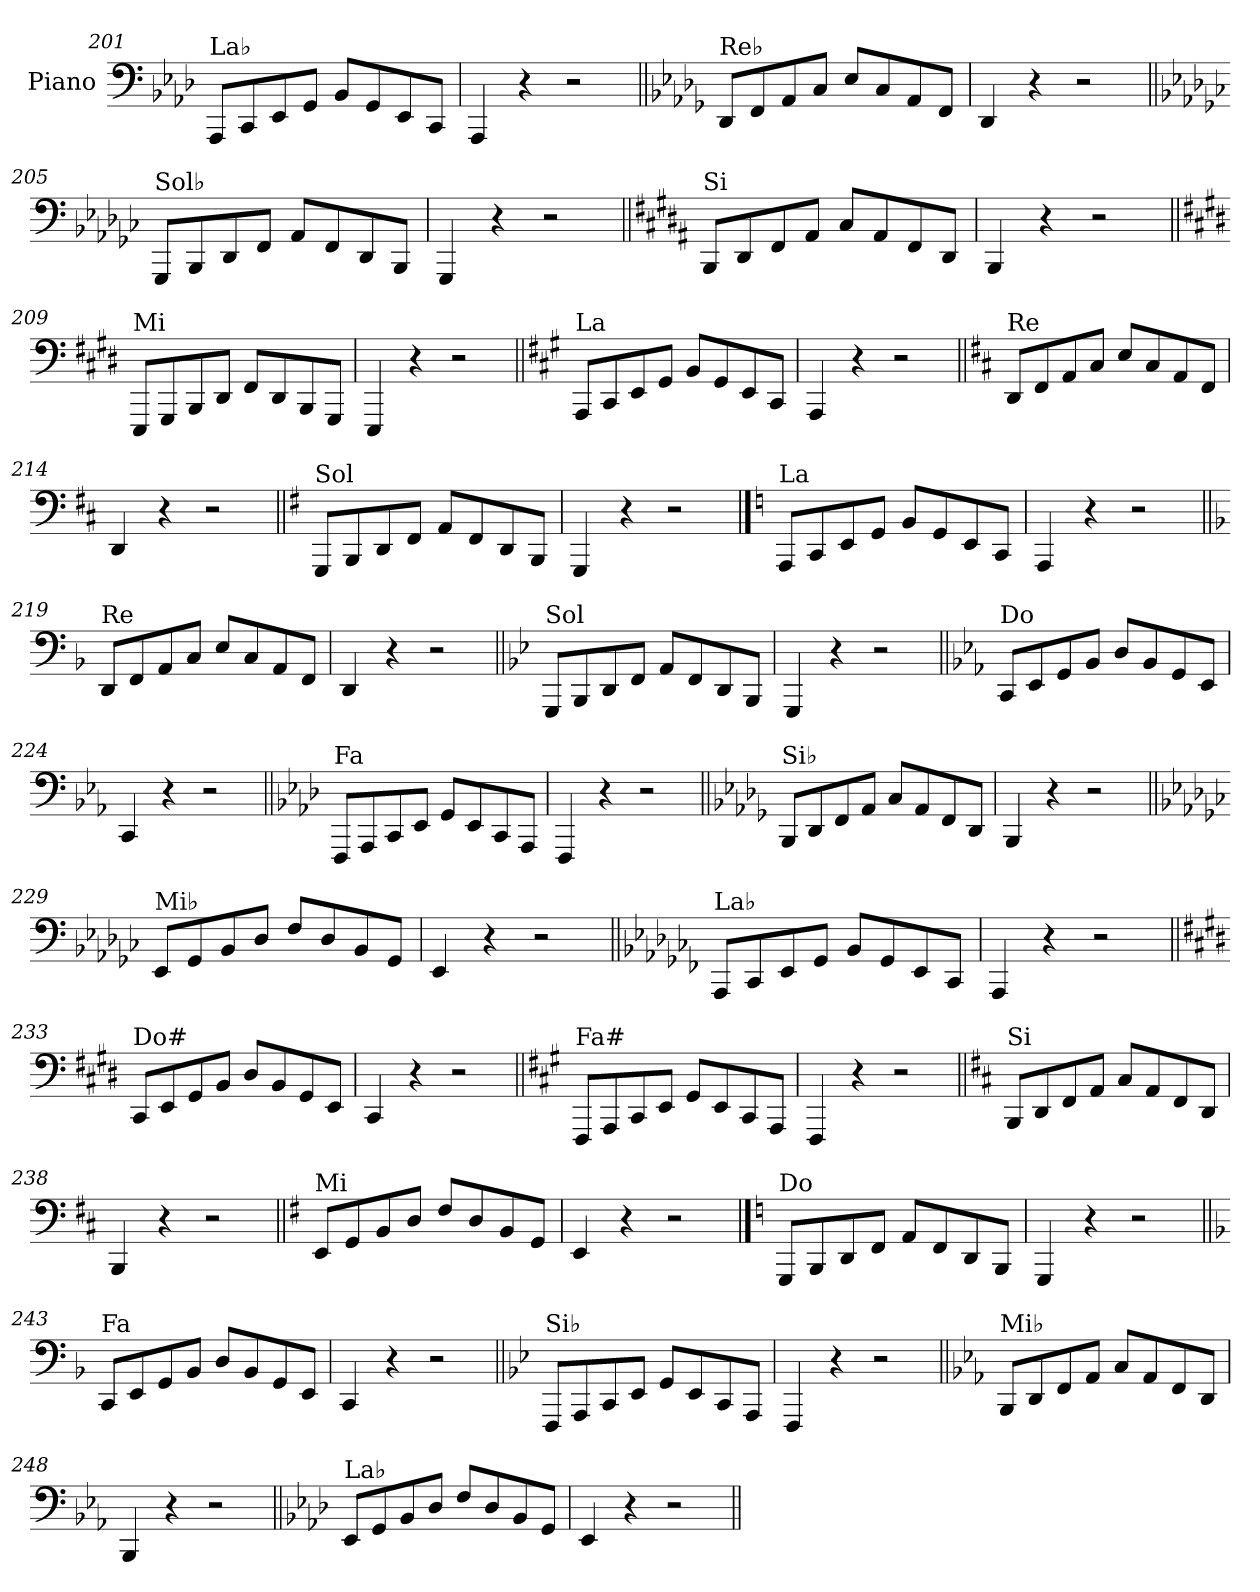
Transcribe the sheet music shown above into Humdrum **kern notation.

**kern
*part1
*staff1
*I"Piano
*I'Pno.
*clefF4
*k[b-e-a-d-]
=201
!LO:TX:a:t=La♭
8AAA-/L
8CC/
8EE-/
8GG/J
8BB-/L
8GG/
8EE-/
8CC/J
=202
4AAA-/
4r
2r
=203||
*k[b-e-a-d-g-]
!LO:TX:a:t=Re♭
8DD-/L
8FF/
8AA-/
8C/J
8E-/L
8C/
8AA-/
8FF/J
=204
4DD-/
4r
2r
!!LO:LB:g=z
=205||
*k[b-e-a-d-g-c-]
!LO:TX:a:t=Sol♭
8GGG-/L
8BBB-/
8DD-/
8FF/J
8AA-/L
8FF/
8DD-/
8BBB-/J
=206
4GGG-/
4r
2r
=207||
*k[f#c#g#d#a#]
!LO:TX:a:t=Si
8BBB/L
8DD#/
8FF#/
8AA#/J
8C#/L
8AA#/
8FF#/
8DD#/J
=208
4BBB/
4r
2r
=209||
*k[f#c#g#d#]
!LO:TX:a:t=Mi
8EEE/L
8GGG#/
8BBB/
8DD#/J
8FF#/L
8DD#/
8BBB/
8GGG#/J
=210
4EEE/
4r
2r
!!LO:LB:g=z
=211||
*k[f#c#g#]
!LO:TX:a:t=La
8AAA/L
8CC#/
8EE/
8GG#/J
8BB/L
8GG#/
8EE/
8CC#/J
=212
4AAA/
4r
2r
=213||
*k[f#c#]
!LO:TX:a:t=Re
8DD/L
8FF#/
8AA/
8C#/J
8E/L
8C#/
8AA/
8FF#/J
=214
4DD/
4r
2r
=215||
*k[f#]
!LO:TX:a:t=Sol
8GGG/L
8BBB/
8DD/
8FF#/J
8AA/L
8FF#/
8DD/
8BBB/J
=216
4GGG/
4r
2r
!!LO:LB:g=z
==217
*k[]
!LO:TX:a:t=La
8AAA/L
8CC/
8EE/
8GG/J
8BB/L
8GG/
8EE/
8CC/J
=218
4AAA/
4r
2r
=219||
*k[b-]
!LO:TX:a:t=Re
8DD/L
8FF/
8AA/
8C/J
8E/L
8C/
8AA/
8FF/J
=220
4DD/
4r
2r
=221||
*k[b-e-]
!LO:TX:a:t=Sol
8GGG/L
8BBB-/
8DD/
8FF/J
8AA/L
8FF/
8DD/
8BBB-/J
=222
4GGG/
4r
2r
!!LO:LB:g=z
=223||
*k[b-e-a-]
!LO:TX:a:t=Do
8CC/L
8EE-/
8GG/
8BB-/J
8D/L
8BB-/
8GG/
8EE-/J
=224
4CC/
4r
2r
=225||
*k[b-e-a-d-]
!LO:TX:a:t=Fa
8FFF/L
8AAA-/
8CC/
8EE-/J
8GG/L
8EE-/
8CC/
8AAA-/J
=226
4FFF/
4r
2r
=227||
*k[b-e-a-d-g-]
!LO:TX:a:t=Si♭
8BBB-/L
8DD-/
8FF/
8AA-/J
8C/L
8AA-/
8FF/
8DD-/J
=228
4BBB-/
4r
2r
!!LO:LB:g=z
=229||
*k[b-e-a-d-g-c-]
!LO:TX:a:t=Mi♭
8EE-/L
8GG-/
8BB-/
8D-/J
8F/L
8D-/
8BB-/
8GG-/J
=230
4EE-/
4r
2r
=231||
*k[b-e-a-d-g-c-f-]
!LO:TX:a:t=La♭
8AAA-/L
8CC-/
8EE-/
8GG-/J
8BB-/L
8GG-/
8EE-/
8CC-/J
=232
4AAA-/
4r
2r
=233||
*k[f#c#g#d#]
!LO:TX:a:t=Do#
8CC#/L
8EE/
8GG#/
8BB/J
8D#/L
8BB/
8GG#/
8EE/J
=234
4CC#/
4r
2r
!!LO:LB:g=z
=235||
*k[f#c#g#]
!LO:TX:a:t=Fa#
8FFF#/L
8AAA/
8CC#/
8EE/J
8GG#/L
8EE/
8CC#/
8AAA/J
=236
4FFF#/
4r
2r
=237||
*k[f#c#]
!LO:TX:a:t=Si
8BBB/L
8DD/
8FF#/
8AA/J
8C#/L
8AA/
8FF#/
8DD/J
=238
4BBB/
4r
2r
=239||
*k[f#]
!LO:TX:a:t=Mi
8EE/L
8GG/
8BB/
8D/J
8F#/L
8D/
8BB/
8GG/J
=240
4EE/
4r
2r
!!LO:PB:g=z
==241
*k[]
!LO:TX:a:t=Do
8GGG/L
8BBB/
8DD/
8FF/J
8AA/L
8FF/
8DD/
8BBB/J
=242
4GGG/
4r
2r
=243||
*k[b-]
!LO:TX:a:t=Fa
8CC/L
8EE/
8GG/
8BB-/J
8D/L
8BB-/
8GG/
8EE/J
=244
4CC/
4r
2r
=245||
*k[b-e-]
!LO:TX:a:t=Si♭
8FFF/L
8AAA/
8CC/
8EE-/J
8GG/L
8EE-/
8CC/
8AAA/J
=246
4FFF/
4r
2r
!!LO:LB:g=z
=247||
*k[b-e-a-]
!LO:TX:a:t=Mi♭
8BBB-/L
8DD/
8FF/
8AA-/J
8C/L
8AA-/
8FF/
8DD/J
=248
4BBB-/
4r
2r
=249||
*k[b-e-a-d-]
!LO:TX:a:t=La♭
8EE-/L
8GG/
8BB-/
8D-/J
8F/L
8D-/
8BB-/
8GG/J
=250
4EE-/
4r
2r
=||
*-
